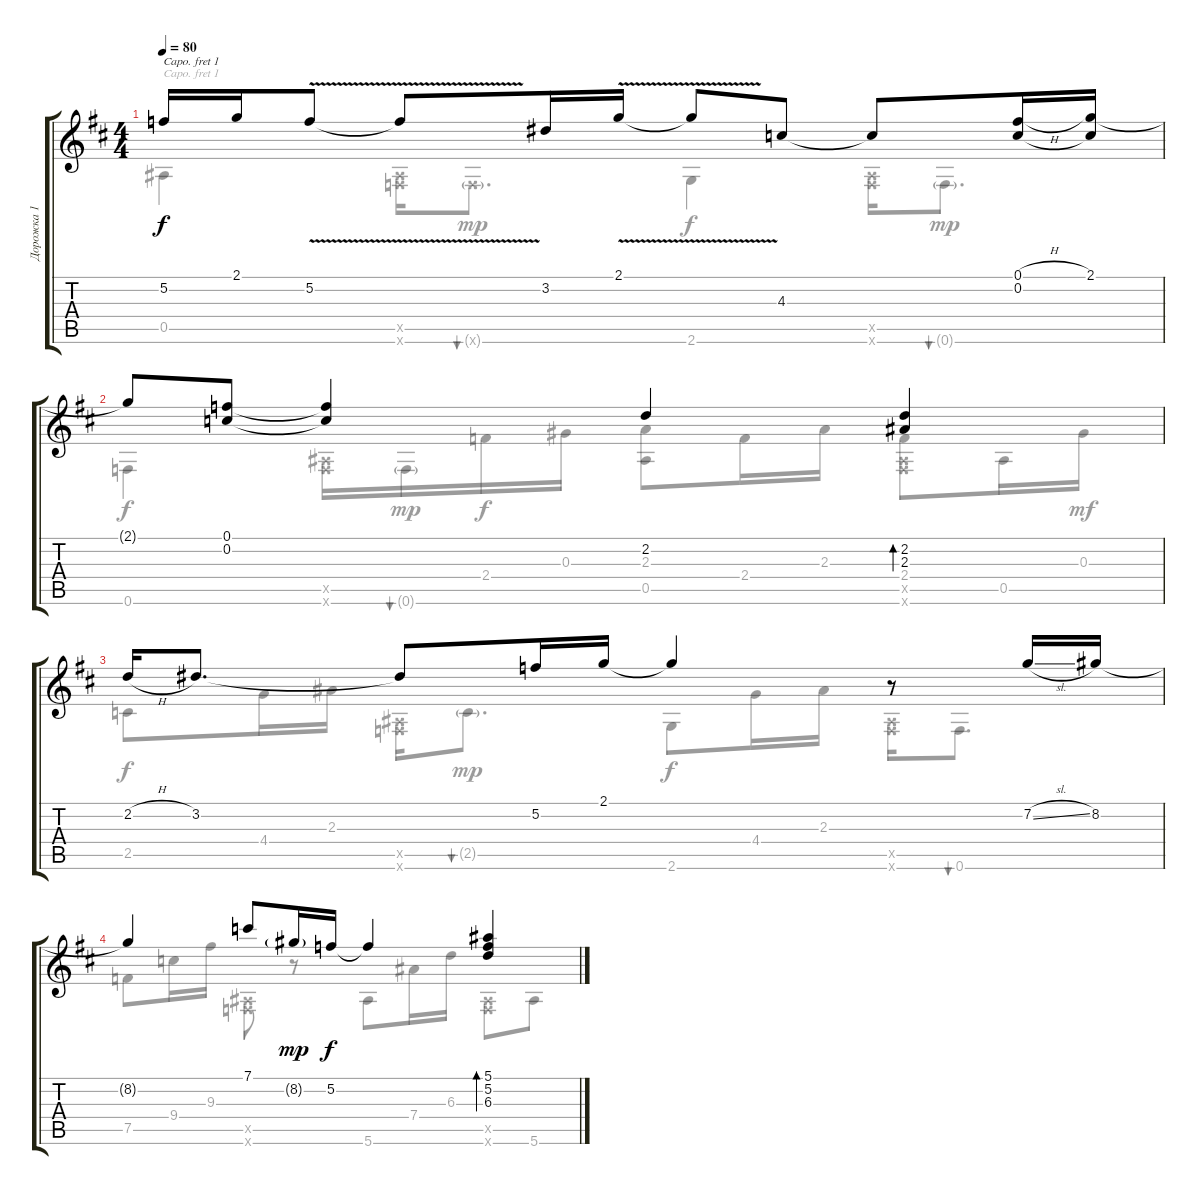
\track ("Дорожка 1" "Дорожка 1") {instrument acousticguitarsteel}
\staff {score tabs}
\capo 1
\tuning (E4 B3 G3 D3 A2 E2) {hide}
\voice
\ts (4 4)
\tempo 80
\clef g2
\ks bminor
5.2.16{dy f} 2.1.16 5.2{v}.8 5.2{t}.8 3.2.16 2.1{v}.16 2.1{t}.8 4.3.8 4.3{t}.8 (0.1{h} 0.2).16 (2.1 0.2{t}).16 |
2.1{t}.8 (0.1 0.2).8 (0.1{t} 0.2{t}).4 2.2.4 (2.2 2.3).4{bd 60} |
2.2{h}.16 3.2.8{d} 3.2{t}.8 5.2.16 2.1.16 2.1{t}.4 r.8 7.2{sl}.16 8.2.16 |
8.2{t}.4 7.1.8 8.2{g}.16{dy mp} 5.2.16{dy f} 5.2{t}.4 (5.1 5.2 6.3).4{bd 60}
\voice
\clef g2
\ottava regular
\simile none
\ks bminor
0.5.4{dy f} (0.5{x} 0.6{x}).16 0.6{g x}.8{d bu 60 dy mp} 2.6.4{dy f} (0.5{x} 0.6{x}).16 0.6{g}.8{d bu 60 dy mp} |
0.6.4{dy f} (0.5{x} 0.6{x}).16 0.6{g}.16{bu 60 dy mp} 2.4.16{dy f} 0.3.16 (2.3 0.5).8 2.4.16 2.3.16 (2.4 0.5{x} 0.6{x}).8 0.5.16 0.3.16{dy mf} |
2.5.8{dy f} 4.4.16 2.3.16 (0.5{x} 0.6{x}).16 2.5{g}.8{d bu 60 dy mp} 2.6.8{dy f} 4.4.16 2.3.16 (0.5{x} 0.6{x}).16 0.6.8{d bu 60} |
7.5.8 9.4.16 9.3.16 (0.5{x} 0.6{x}).8 r.8 5.6.8 7.4.16 6.3.16 (0.5{x} 0.6{x}).8 5.6.8
